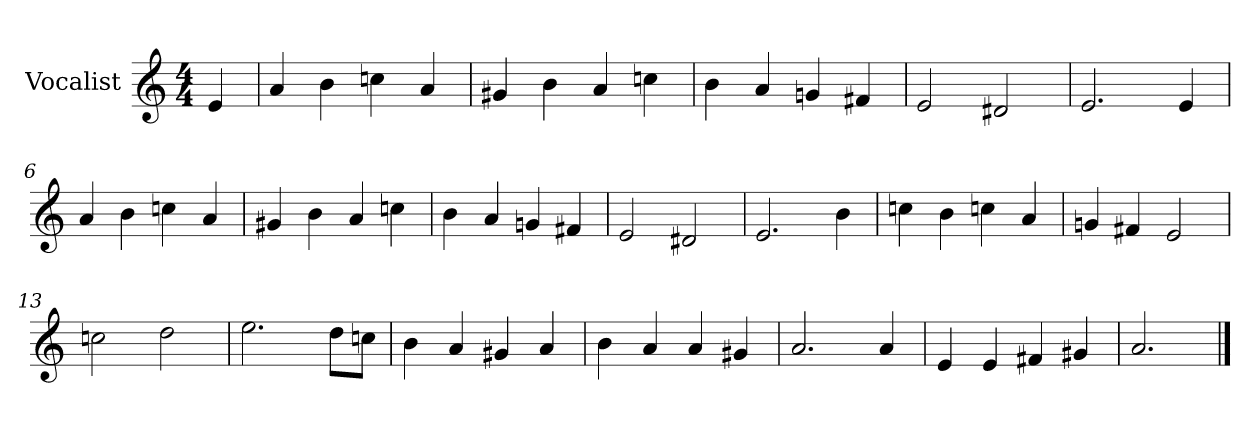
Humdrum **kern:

**kern
*part1
*staff1
*I"Vocalist
*k[]
*a:
*M4/4
=
4e
=1
4a
4b
4ccn
4a
=2
4g#X
4b
4a
4ccn
=3
4b
4a
4gn
4f#X
=4
2e
2d#X
=5
2.e
4e
=6
4a
4b
4ccn
4a
=7
4g#X
4b
4a
4ccn
=8
4b
4a
4gn
4f#X
=9
2e
2d#X
=10
2.e
4b
=11
4ccn
4b
4ccn
4a
=12
4gn
4f#X
2e
=13
2ccn
2dd
=14
2.ee
8ddL
8ccnJ
=15
4b
4a
4g#X
4a
=16
4b
4a
4a
4g#X
=17
2.a
4a
=18
4e
4e
4f#X
4g#X
=19
2.a
==
*-
